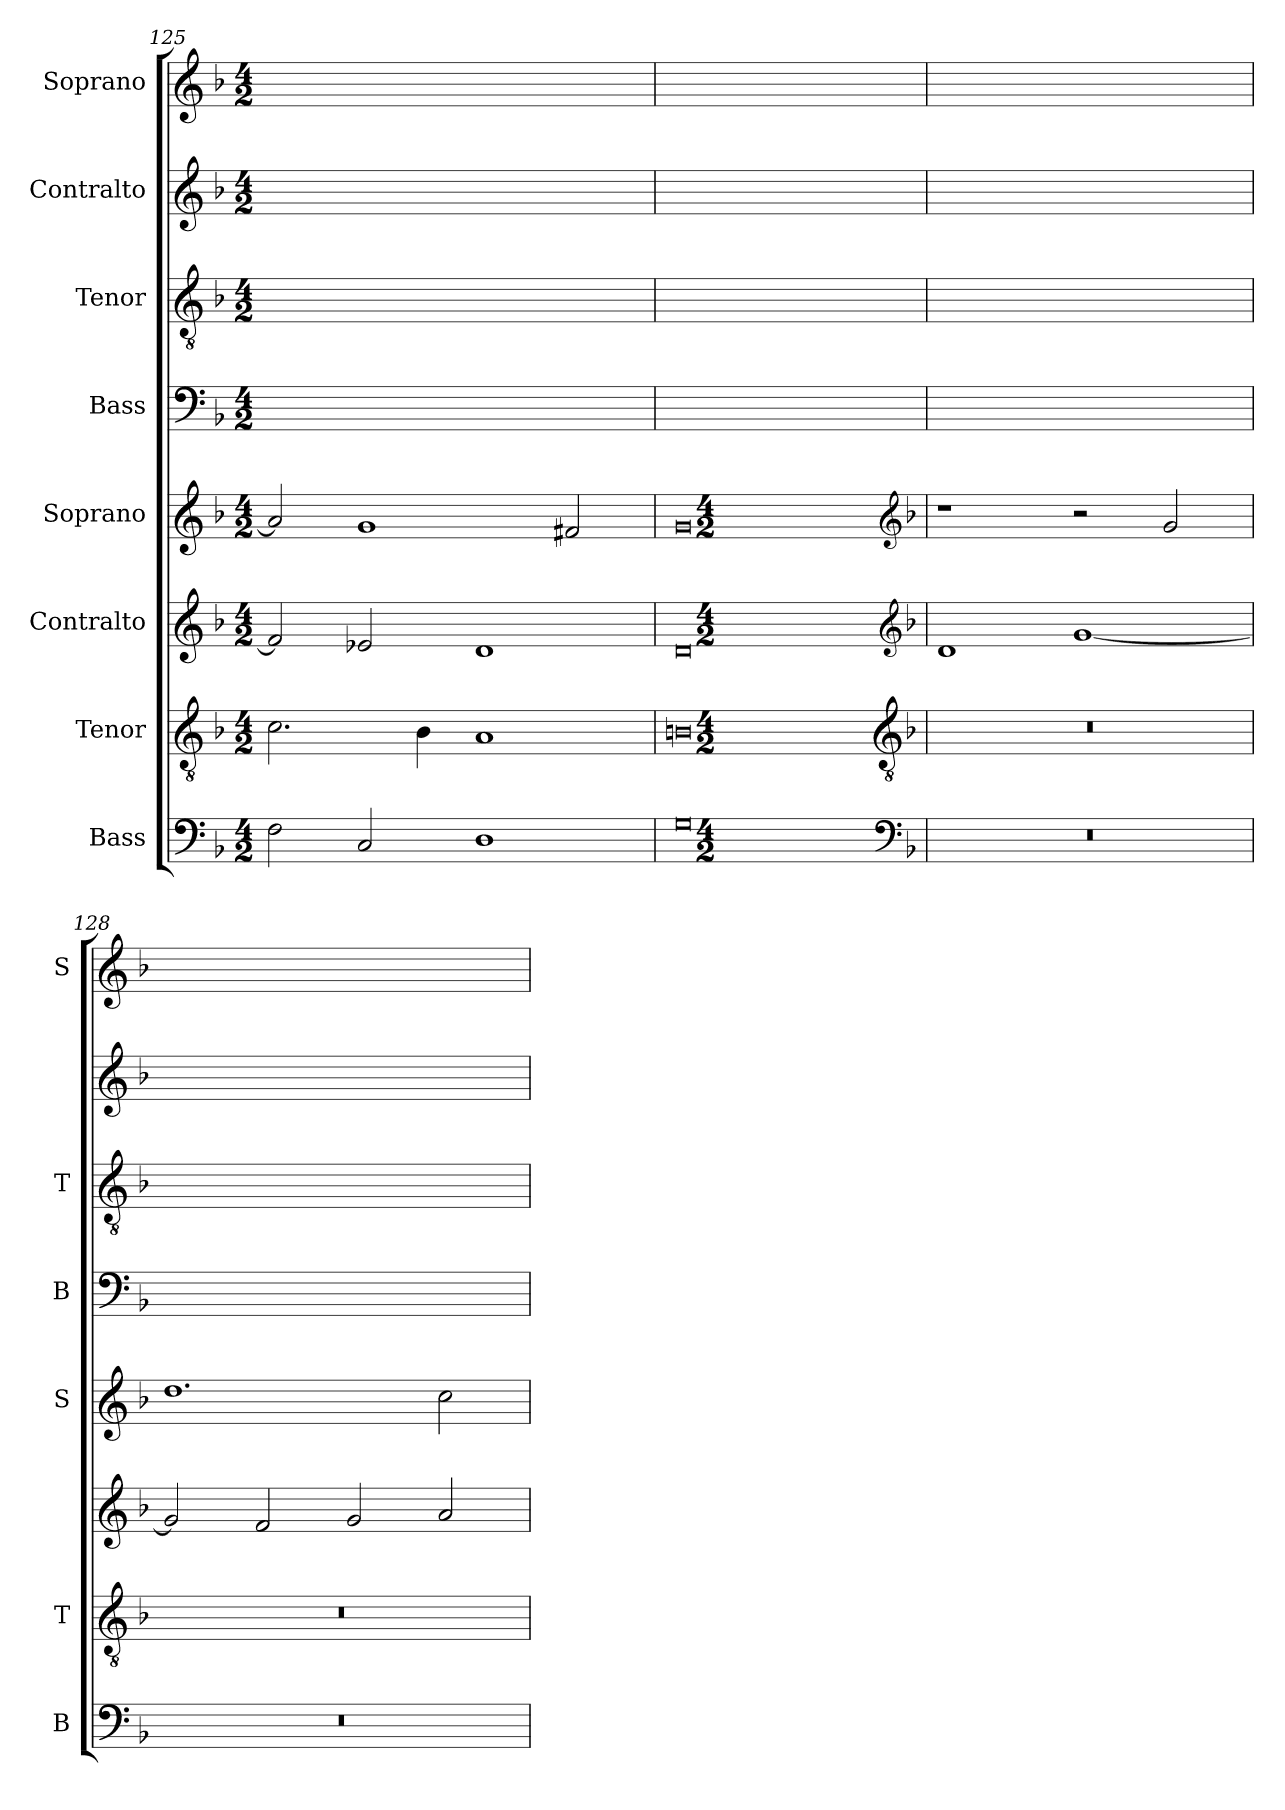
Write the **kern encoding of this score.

**kern	**kern	**kern	**kern	**kern	**kern	**kern	**kern
*part8	*part7	*part6	*part5	*part4	*part3	*part2	*part1
*staff8	*staff7	*staff6	*staff5	*staff4	*staff3	*staff2	*staff1
*I"Bass	*I"Tenor	*I"Contralto	*I"Soprano	*I"Bass	*I"Tenor	*I"Contralto	*I"Soprano
*I'B	*I'T	*	*I'S	*I'B	*I'T	*	*I'S
*clefF4	*clefGv2	*clefG2	*clefG2	*clefF4	*clefGv2	*clefG2	*clefG2
*k[b-]	*k[b-]	*k[b-]	*k[b-]	*k[b-]	*k[b-]	*k[b-]	*k[b-]
*G:dor	*G:dor	*G:dor	*G:dor	*G:dor	*G:dor	*G:dor	*G:dor
*M4/2	*M4/2	*M4/2	*M4/2	*M4/2	*M4/2	*M4/2	*M4/2
=125	=125	=125	=125	=125	=125	=125	=125
2F	2.c	2f]	2a]	0ryy	0ryy	0ryy	0ryy
2C	.	2e-X	1g	.	.	.	.
.	4B-	.	.	.	.	.	.
1D	1A	1d	.	.	.	.	.
.	.	.	2f#X	.	.	.	.
=126	=126	=126	=126	=126	=126	=126	=126
0G	0Bn	0d	0g	0ryy	0ryy	0ryy	0ryy
*clefF4	*clefGv2	*clefG2	*clefG2	*	*	*	*
*k[b-]	*k[b-]	*k[b-]	*k[b-]	*	*	*	*
*G:dor	*G:dor	*G:dor	*G:dor	*	*	*	*
*M4/2	*M4/2	*M4/2	*M4/2	*	*	*	*
=127	=127	=127	=127	=127	=127	=127	=127
0r	0r	1d	1r	0ryy	0ryy	0ryy	0ryy
.	.	[1g	2r	.	.	.	.
.	.	.	2g	.	.	.	.
=128	=128	=128	=128	=128	=128	=128	=128
0r	0r	2g]	1.dd	0ryy	0ryy	0ryy	0ryy
.	.	2f	.	.	.	.	.
.	.	2g	.	.	.	.	.
.	.	2a	2cc	.	.	.	.
=	=	=	=	=	=	=	=
*-	*-	*-	*-	*-	*-	*-	*-
